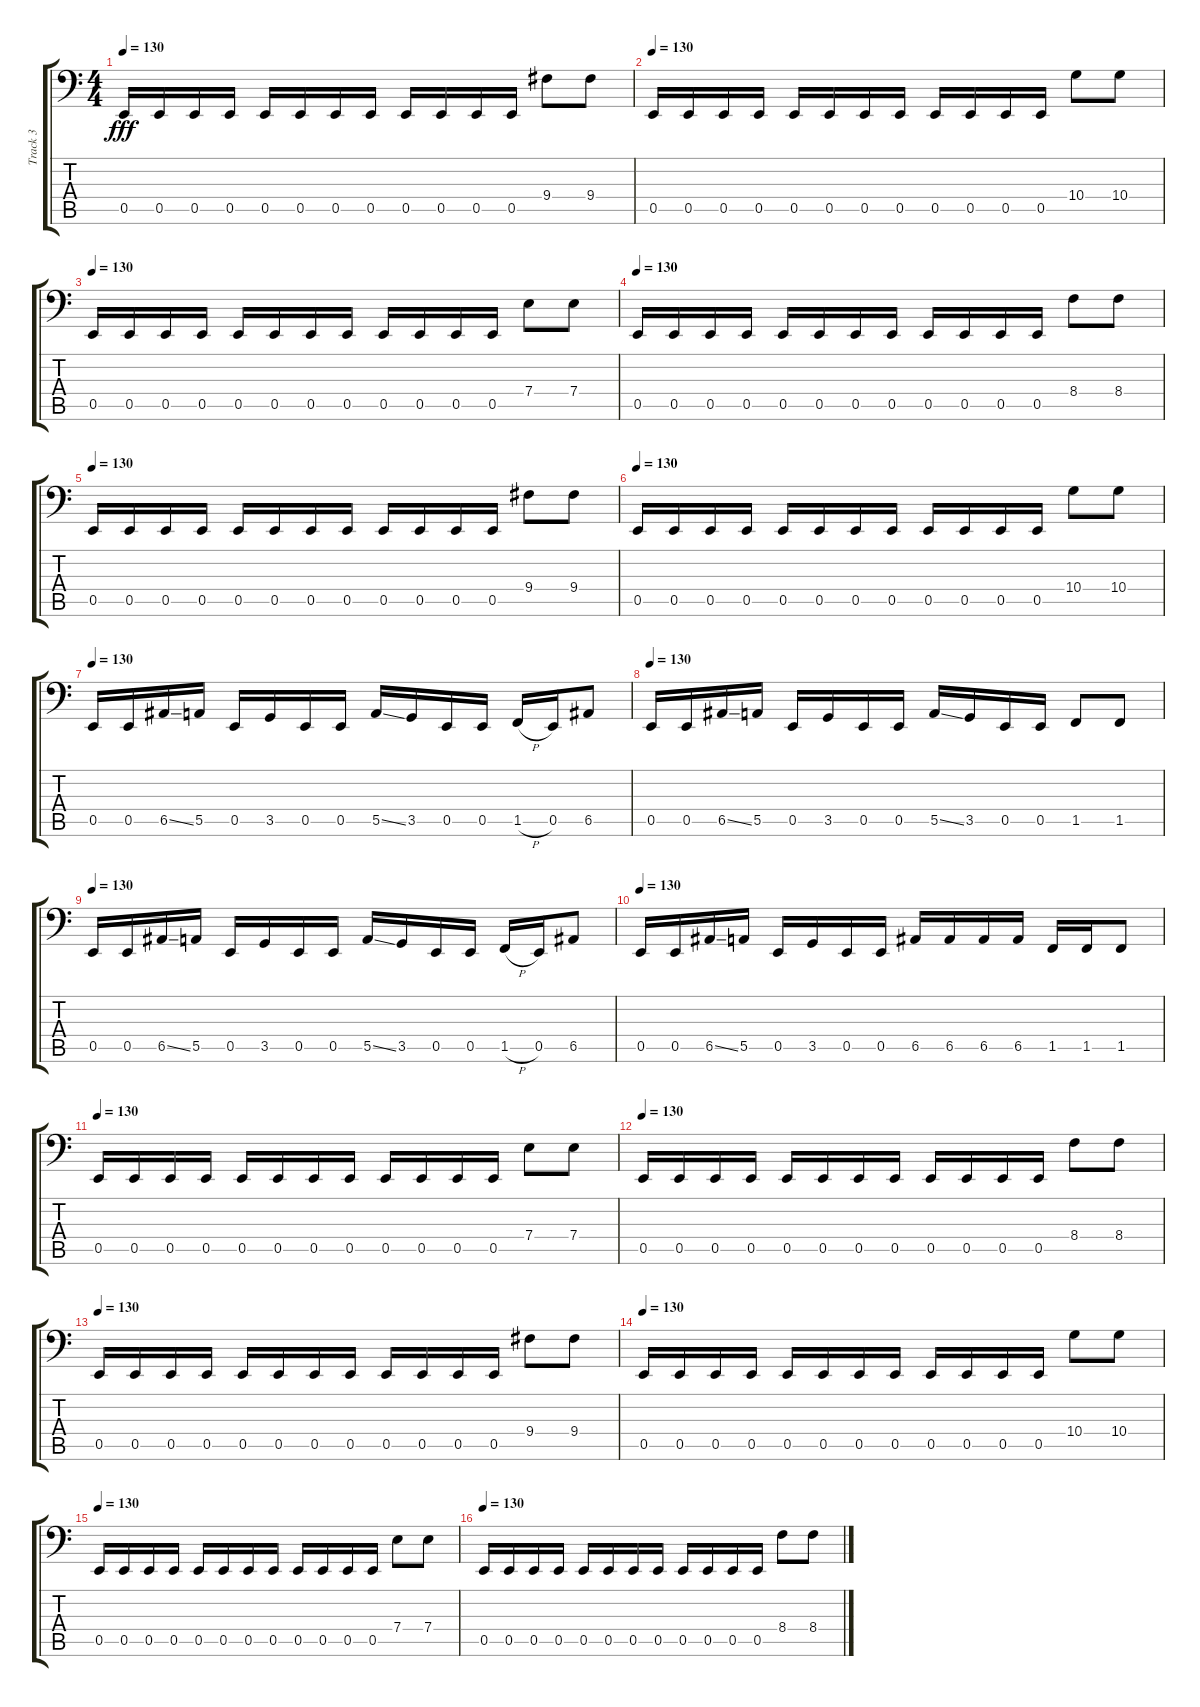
\track ("Track 3" "Track 3") {instrument electricbasspick}
\staff {score tabs}
\tuning (C3 G2 D2 A1 E1 B0) {hide}
\ts (4 4)
\tempo 130
\clef f4
\ks c
0.5.16{dy fff} 0.5.16 0.5.16 0.5.16 0.5.16 0.5.16 0.5.16 0.5.16 0.5.16 0.5.16 0.5.16 0.5.16 9.4.8 9.4.8 |
\tempo 130
0.5.16 0.5.16 0.5.16 0.5.16 0.5.16 0.5.16 0.5.16 0.5.16 0.5.16 0.5.16 0.5.16 0.5.16 10.4.8 10.4.8 |
\tempo 130
0.5.16 0.5.16 0.5.16 0.5.16 0.5.16 0.5.16 0.5.16 0.5.16 0.5.16 0.5.16 0.5.16 0.5.16 7.4.8 7.4.8 |
\tempo 130
0.5.16 0.5.16 0.5.16 0.5.16 0.5.16 0.5.16 0.5.16 0.5.16 0.5.16 0.5.16 0.5.16 0.5.16 8.4.8 8.4.8 |
\tempo 130
0.5.16 0.5.16 0.5.16 0.5.16 0.5.16 0.5.16 0.5.16 0.5.16 0.5.16 0.5.16 0.5.16 0.5.16 9.4.8 9.4.8 |
\tempo 130
0.5.16 0.5.16 0.5.16 0.5.16 0.5.16 0.5.16 0.5.16 0.5.16 0.5.16 0.5.16 0.5.16 0.5.16 10.4.8 10.4.8 |
\tempo 130
0.5.16 0.5.16 6.5{ss}.16 5.5.16 0.5.16 3.5.16 0.5.16 0.5.16 5.5{ss}.16 3.5.16 0.5.16 0.5.16 1.5{h}.16 0.5.16 6.5.8 |
\tempo 130
0.5.16 0.5.16 6.5{ss}.16 5.5.16 0.5.16 3.5.16 0.5.16 0.5.16 5.5{ss}.16 3.5.16 0.5.16 0.5.16 1.5.8 1.5.8 |
\tempo 130
0.5.16 0.5.16 6.5{ss}.16 5.5.16 0.5.16 3.5.16 0.5.16 0.5.16 5.5{ss}.16 3.5.16 0.5.16 0.5.16 1.5{h}.16 0.5.16 6.5.8 |
\tempo 130
0.5.16 0.5.16 6.5{ss}.16 5.5.16 0.5.16 3.5.16 0.5.16 0.5.16 6.5.16 6.5.16 6.5.16 6.5.16 1.5.16 1.5.16 1.5.8 |
\tempo 130
0.5.16 0.5.16 0.5.16 0.5.16 0.5.16 0.5.16 0.5.16 0.5.16 0.5.16 0.5.16 0.5.16 0.5.16 7.4.8 7.4.8 |
\tempo 130
0.5.16 0.5.16 0.5.16 0.5.16 0.5.16 0.5.16 0.5.16 0.5.16 0.5.16 0.5.16 0.5.16 0.5.16 8.4.8 8.4.8 |
\tempo 130
0.5.16 0.5.16 0.5.16 0.5.16 0.5.16 0.5.16 0.5.16 0.5.16 0.5.16 0.5.16 0.5.16 0.5.16 9.4.8 9.4.8 |
\tempo 130
0.5.16 0.5.16 0.5.16 0.5.16 0.5.16 0.5.16 0.5.16 0.5.16 0.5.16 0.5.16 0.5.16 0.5.16 10.4.8 10.4.8 |
\tempo 130
0.5.16 0.5.16 0.5.16 0.5.16 0.5.16 0.5.16 0.5.16 0.5.16 0.5.16 0.5.16 0.5.16 0.5.16 7.4.8 7.4.8 |
\tempo 130
0.5.16 0.5.16 0.5.16 0.5.16 0.5.16 0.5.16 0.5.16 0.5.16 0.5.16 0.5.16 0.5.16 0.5.16 8.4.8 8.4.8
